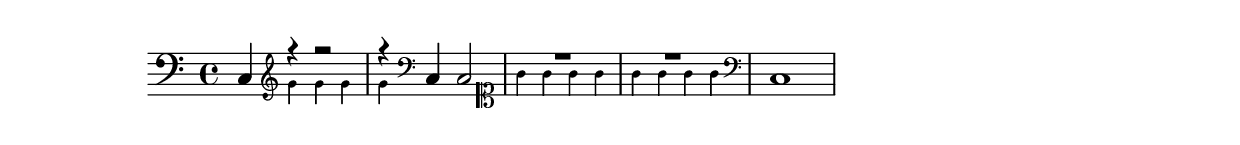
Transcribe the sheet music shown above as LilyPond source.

\version "2.19.21"

\header {
  texidoc = "Clefs for cue notes: Print a cue clef at the begin of the cue
notes and a canceling clef after the cue notes."
}

vI = \relative { \clef "treble" \repeat unfold 16 g'4 }
\addQuote vIQuote { \vI }

Solo = \relative {
  \clef "bass"
  c4 \cueDuringWithClef #"vIQuote" #DOWN #"treble" {
    r4 r2 |
    r4
  } c4 c2 |
  \cueDuringWithClef #"vIQuote" #DOWN "soprano" { R1*2 } |
  c1
}

\score {
  <<
    \new Staff \new Voice \Solo
  >>
}
